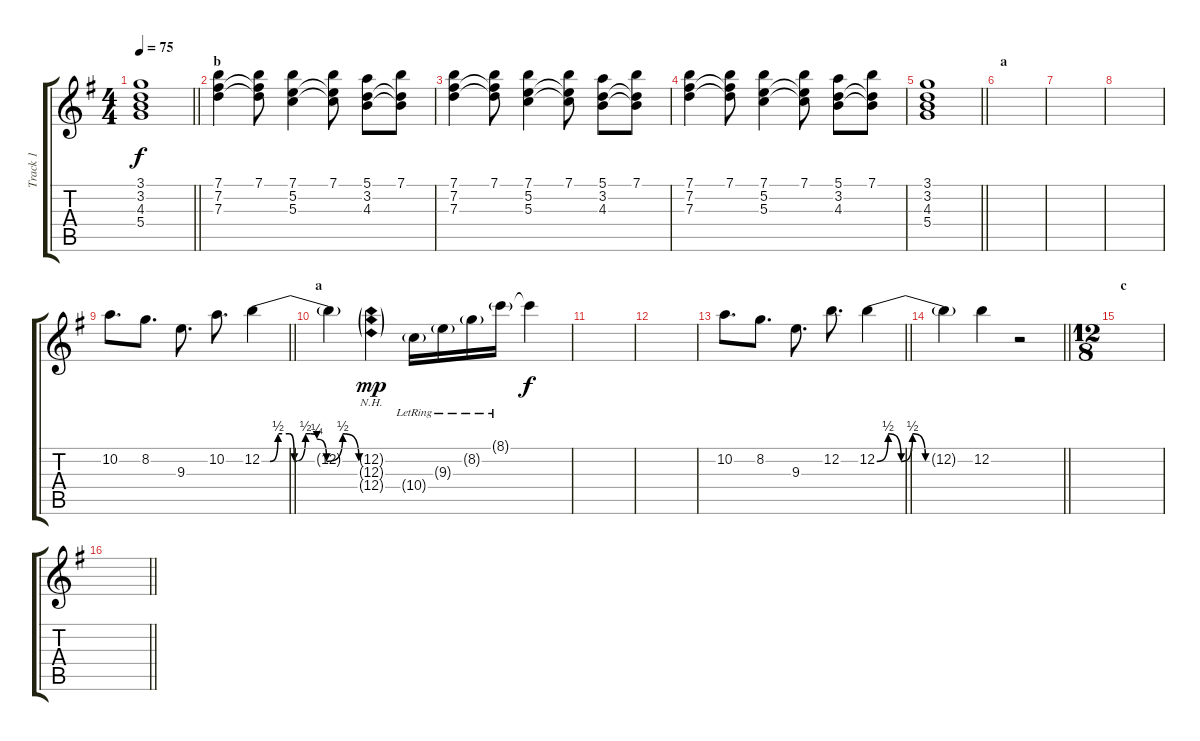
\track ("Track 1" "Track 1") {instrument electricguitarjazz}
\staff {score tabs}
\tuning (E4 B3 G3 D3 A2 E2) {hide}
\ts (4 4)
\tempo 75
\clef g2
\barLineRight lightlight
\ks g
(3.1 3.2 4.3 5.4).1{dy f} |
\section ("" "b")
(7.1 7.2 7.3).4 (7.1 7.2{t} 7.3{t}).8 (7.1 5.2 5.3).4 (7.1 5.2{t} 5.3{t}).8 (5.1 3.2 4.3).8 (7.1 3.2{t} 4.3{t}).8 |
(7.1 7.2 7.3).4 (7.1 7.2{t} 7.3{t}).8 (7.1 5.2 5.3).4 (7.1 5.2{t} 5.3{t}).8 (5.1 3.2 4.3).8 (7.1 3.2{t} 4.3{t}).8 |
(7.1 7.2 7.3).4 (7.1 7.2{t} 7.3{t}).8 (7.1 5.2 5.3).4 (7.1 5.2{t} 5.3{t}).8 (5.1 3.2 4.3).8 (7.1 3.2{t} 4.3{t}).8 |
\barLineRight lightlight
(3.1 3.2 4.3 5.4).1 |
\section ("" "a")
|
|
|
\barLineRight lightlight
10.2.8{d} 8.2.8{d} 9.3.8{d} 10.2.8{d} 12.2{be (custom 0 0 5 0 10 2 17 2 20 0 27 2 30 2 34 1 40 0 50 2 60 0)}.4 |
\section ("" "a")
12.2{t}.4 (12.2{nh g} 12.3{nh g} 12.4{nh g}).4{dy mp} 10.4{g lr}.16 9.3{g lr}.16 8.2{g lr}.16 8.1{g lr}.16 8.1{t}.4{dy f} |
|
|
\barLineRight lightlight
10.2.8{d} 8.2.8{d} 9.3.8{d} 12.2.8{d} 12.2{be (custom 0 0 7 2 15 0 22 2 30 0 60 0)}.4 |
\barLineRight lightlight
12.2{t}.4 12.2.4 r.2 |
\ts (12 8)
\section ("" "c")
|
\barLineRight lightlight
